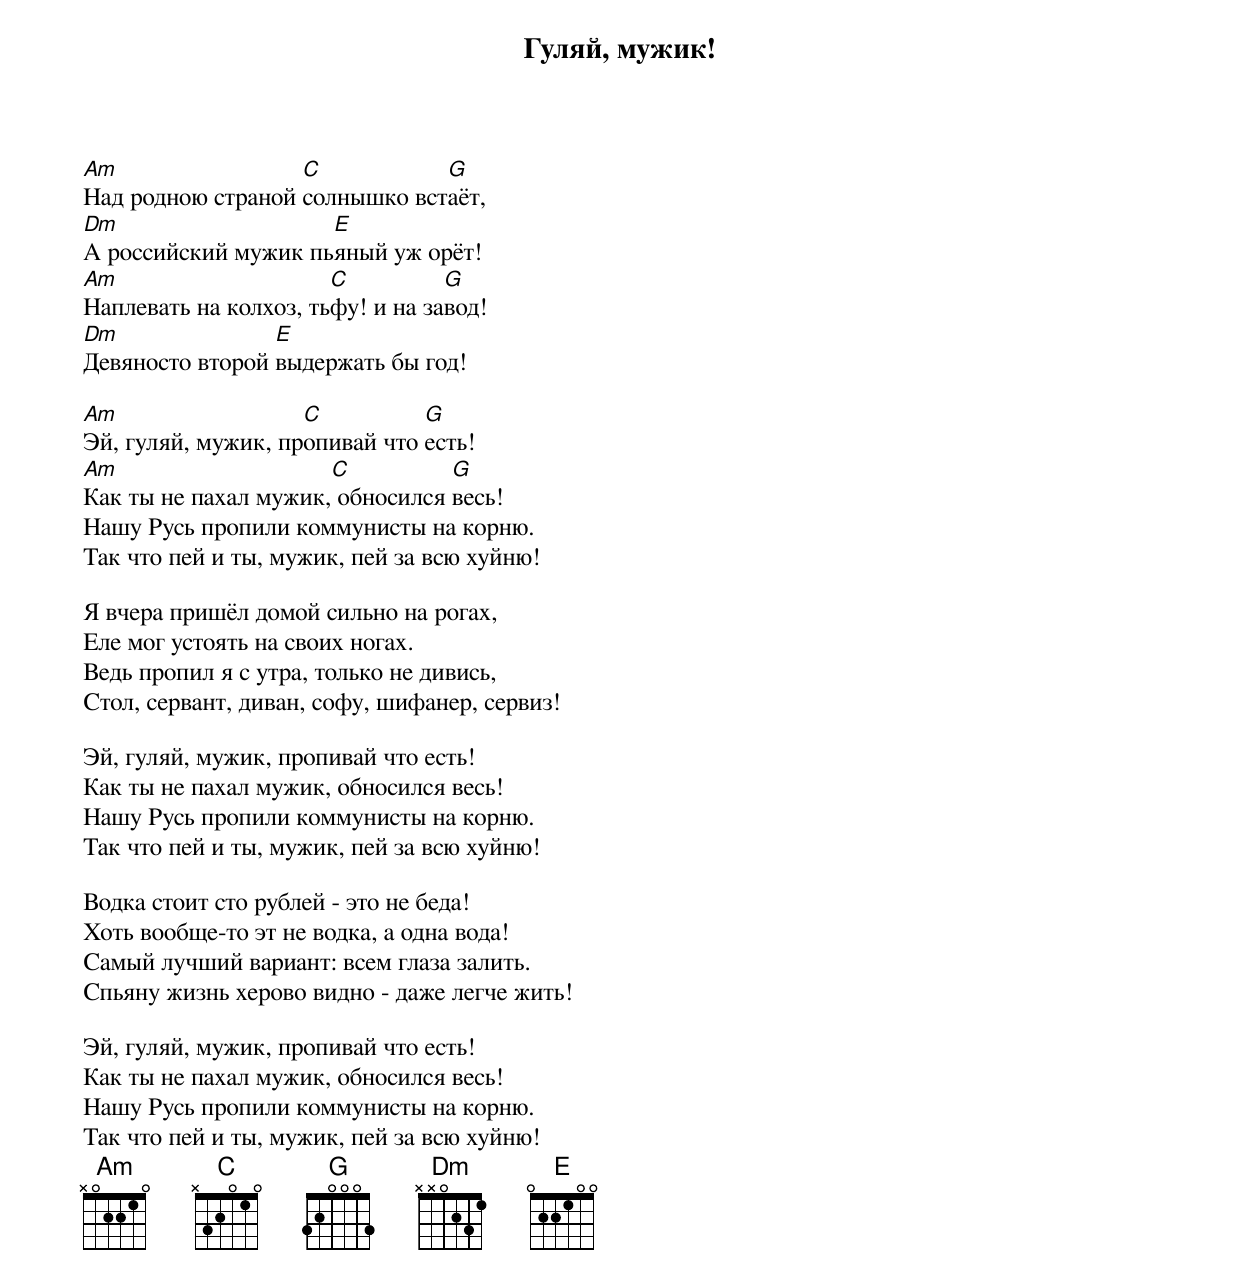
Гуляй, мужик!

Am                 C           G
Над родною страной солнышко встаёт,
Dm                   E
А российский мужик пьяный уж орёт!
Am                     C          G
Наплевать на колхоз, тьфу! и на завод!
Dm               E
Девяносто второй выдержать бы год!

Am                  C          G
Эй, гуляй, мужик, пропивай что есть!
Am                    C          G
Как ты не пахал мужик, обносился весь!
Нашу Русь пропили коммунисты на корню.
Так что пей и ты, мужик, пей за всю хуйню!

Я вчера пришёл домой сильно на рогах,
Еле мог устоять на своих ногах.
Ведь пропил я с утра, только не дивись,
Стол, сервант, диван, софу, шифанер, сервиз!

Эй, гуляй, мужик, пропивай что есть!
Как ты не пахал мужик, обносился весь!
Нашу Русь пропили коммунисты на корню.
Так что пей и ты, мужик, пей за всю хуйню!

Водка стоит сто рублей - это не беда!
Хоть вообще-то эт не водка, а одна вода!
Cамый лучший вариант: всем глаза залить.
Спьяну жизнь херово видно - даже легче жить!

Эй, гуляй, мужик, пропивай что есть!
Как ты не пахал мужик, обносился весь!
Нашу Русь пропили коммунисты на корню.
Так что пей и ты, мужик, пей за всю хуйню!
